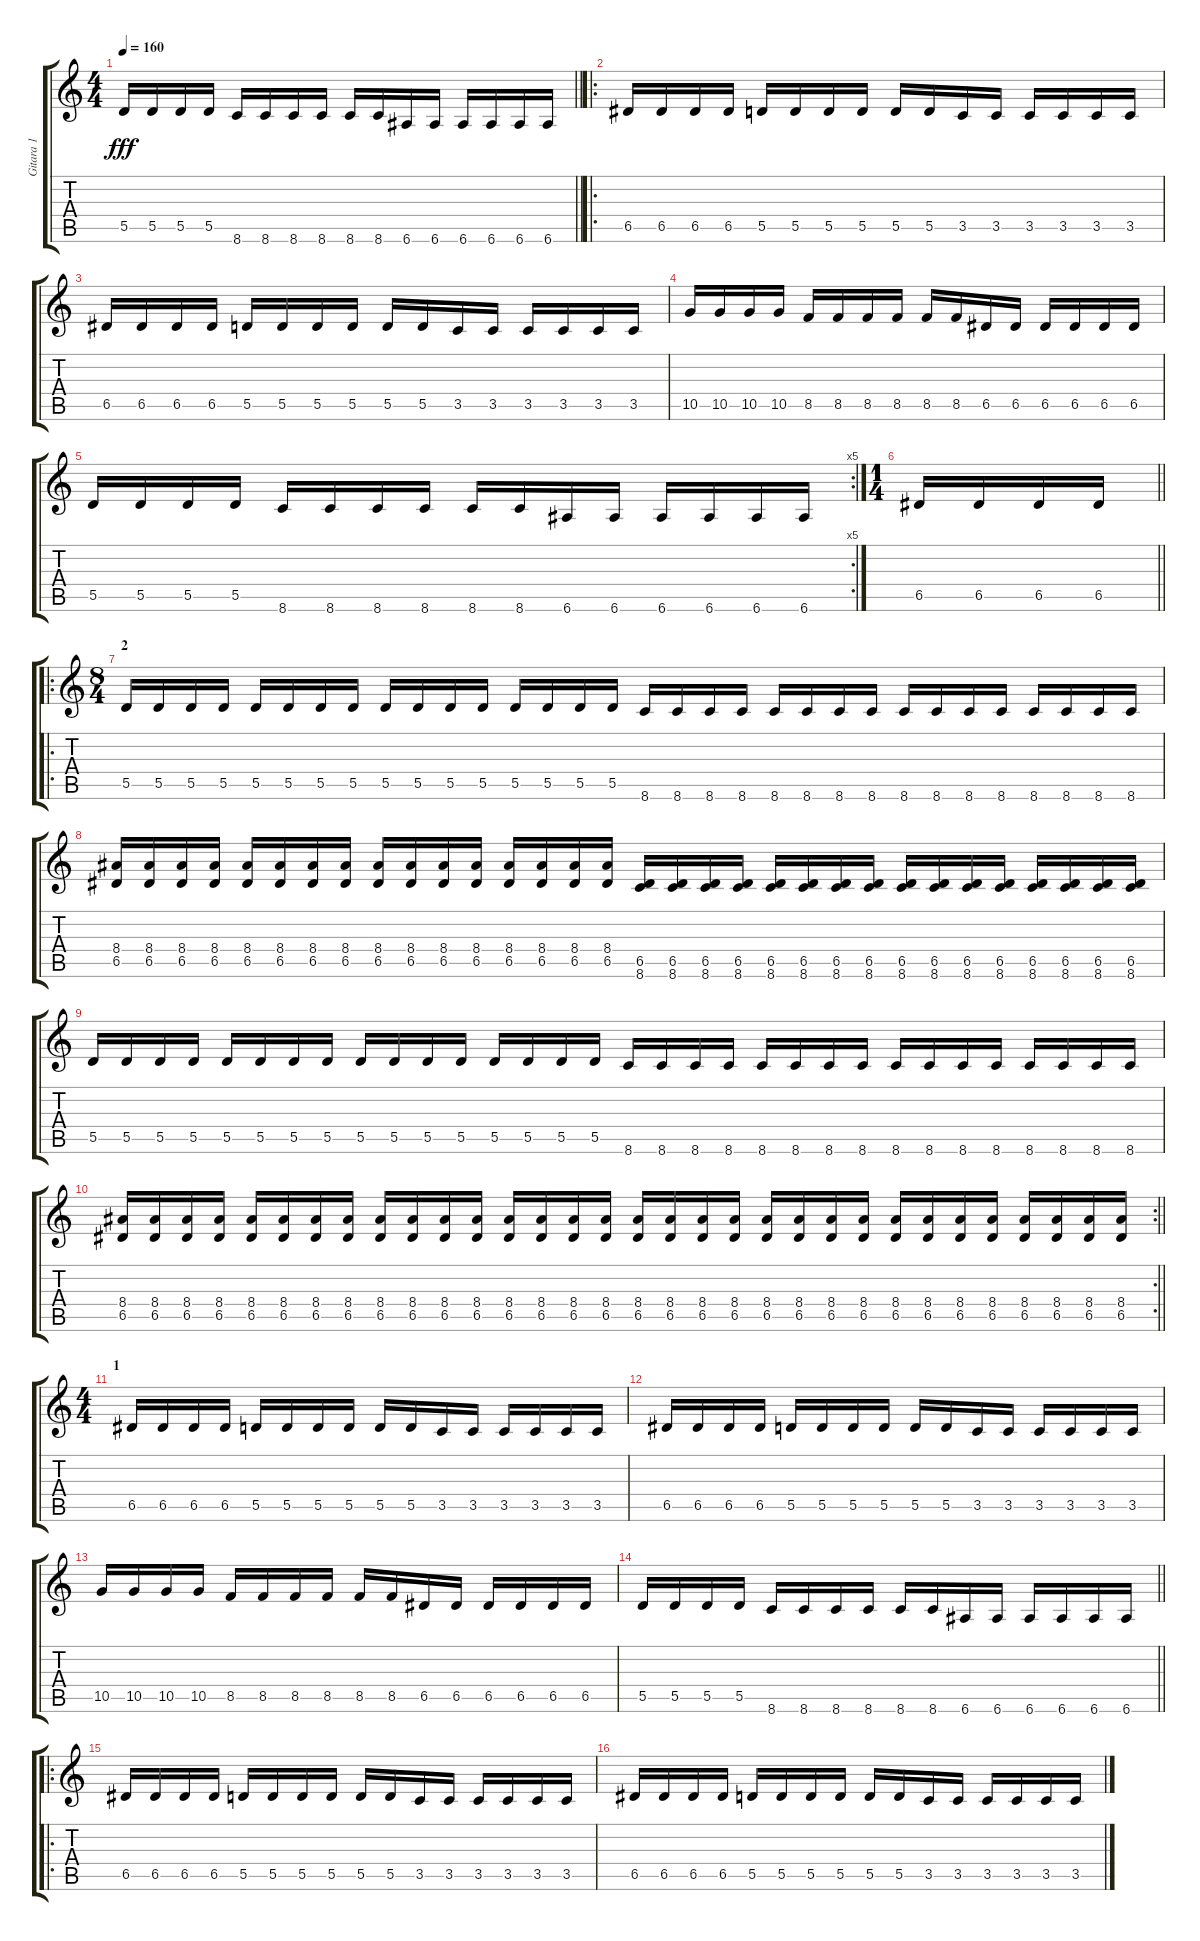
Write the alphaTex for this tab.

\track ("Gitara 1" "Gitara 1") {instrument distortionguitar}
\staff {score tabs}
\tuning (E4 B3 G3 D3 A2 E2) {hide}
\ts (4 4)
\tempo 160
\clef g2
\barLineRight lightlight
\ks c
5.5.16{dy fff} 5.5.16 5.5.16 5.5.16 8.6.16 8.6.16 8.6.16 8.6.16 8.6.16 8.6.16 6.6.16 6.6.16 6.6.16 6.6.16 6.6.16 6.6.16 |
\ro
6.5.16 6.5.16 6.5.16 6.5.16 5.5.16 5.5.16 5.5.16 5.5.16 5.5.16 5.5.16 3.5.16 3.5.16 3.5.16 3.5.16 3.5.16 3.5.16 |
6.5.16 6.5.16 6.5.16 6.5.16 5.5.16 5.5.16 5.5.16 5.5.16 5.5.16 5.5.16 3.5.16 3.5.16 3.5.16 3.5.16 3.5.16 3.5.16 |
10.5.16 10.5.16 10.5.16 10.5.16 8.5.16 8.5.16 8.5.16 8.5.16 8.5.16 8.5.16 6.5.16 6.5.16 6.5.16 6.5.16 6.5.16 6.5.16 |
\rc 5
5.5.16 5.5.16 5.5.16 5.5.16 8.6.16 8.6.16 8.6.16 8.6.16 8.6.16 8.6.16 6.6.16 6.6.16 6.6.16 6.6.16 6.6.16 6.6.16 |
\ts (1 4)
\barLineRight lightlight
6.5.16 6.5.16 6.5.16 6.5.16 |
\ro
\ts (8 4)
\section ("" "2")
5.5.16 5.5.16 5.5.16 5.5.16 5.5.16 5.5.16 5.5.16 5.5.16 5.5.16 5.5.16 5.5.16 5.5.16 5.5.16 5.5.16 5.5.16 5.5.16 8.6.16 8.6.16 8.6.16 8.6.16 8.6.16 8.6.16 8.6.16 8.6.16 8.6.16 8.6.16 8.6.16 8.6.16 8.6.16 8.6.16 8.6.16 8.6.16 |
(8.4 6.5).16 (8.4 6.5).16 (8.4 6.5).16 (8.4 6.5).16 (8.4 6.5).16 (8.4 6.5).16 (8.4 6.5).16 (8.4 6.5).16 (8.4 6.5).16 (8.4 6.5).16 (8.4 6.5).16 (8.4 6.5).16 (8.4 6.5).16 (8.4 6.5).16 (8.4 6.5).16 (8.4 6.5).16 (6.5 8.6).16 (6.5 8.6).16 (6.5 8.6).16 (6.5 8.6).16 (6.5 8.6).16 (6.5 8.6).16 (6.5 8.6).16 (6.5 8.6).16 (6.5 8.6).16 (6.5 8.6).16 (6.5 8.6).16 (6.5 8.6).16 (6.5 8.6).16 (6.5 8.6).16 (6.5 8.6).16 (6.5 8.6).16 |
5.5.16 5.5.16 5.5.16 5.5.16 5.5.16 5.5.16 5.5.16 5.5.16 5.5.16 5.5.16 5.5.16 5.5.16 5.5.16 5.5.16 5.5.16 5.5.16 8.6.16 8.6.16 8.6.16 8.6.16 8.6.16 8.6.16 8.6.16 8.6.16 8.6.16 8.6.16 8.6.16 8.6.16 8.6.16 8.6.16 8.6.16 8.6.16 |
\rc 2
\barLineRight lightlight
(8.4 6.5).16 (8.4 6.5).16 (8.4 6.5).16 (8.4 6.5).16 (8.4 6.5).16 (8.4 6.5).16 (8.4 6.5).16 (8.4 6.5).16 (8.4 6.5).16 (8.4 6.5).16 (8.4 6.5).16 (8.4 6.5).16 (8.4 6.5).16 (8.4 6.5).16 (8.4 6.5).16 (8.4 6.5).16 (8.4 6.5).16 (8.4 6.5).16 (8.4 6.5).16 (8.4 6.5).16 (8.4 6.5).16 (8.4 6.5).16 (8.4 6.5).16 (8.4 6.5).16 (8.4 6.5).16 (8.4 6.5).16 (8.4 6.5).16 (8.4 6.5).16 (8.4 6.5).16 (8.4 6.5).16 (8.4 6.5).16 (8.4 6.5).16 |
\ts (4 4)
\section ("" "1")
6.5.16 6.5.16 6.5.16 6.5.16 5.5.16 5.5.16 5.5.16 5.5.16 5.5.16 5.5.16 3.5.16 3.5.16 3.5.16 3.5.16 3.5.16 3.5.16 |
6.5.16 6.5.16 6.5.16 6.5.16 5.5.16 5.5.16 5.5.16 5.5.16 5.5.16 5.5.16 3.5.16 3.5.16 3.5.16 3.5.16 3.5.16 3.5.16 |
10.5.16 10.5.16 10.5.16 10.5.16 8.5.16 8.5.16 8.5.16 8.5.16 8.5.16 8.5.16 6.5.16 6.5.16 6.5.16 6.5.16 6.5.16 6.5.16 |
\barLineRight lightlight
5.5.16 5.5.16 5.5.16 5.5.16 8.6.16 8.6.16 8.6.16 8.6.16 8.6.16 8.6.16 6.6.16 6.6.16 6.6.16 6.6.16 6.6.16 6.6.16 |
\ro
6.5.16 6.5.16 6.5.16 6.5.16 5.5.16 5.5.16 5.5.16 5.5.16 5.5.16 5.5.16 3.5.16 3.5.16 3.5.16 3.5.16 3.5.16 3.5.16 |
6.5.16 6.5.16 6.5.16 6.5.16 5.5.16 5.5.16 5.5.16 5.5.16 5.5.16 5.5.16 3.5.16 3.5.16 3.5.16 3.5.16 3.5.16 3.5.16
